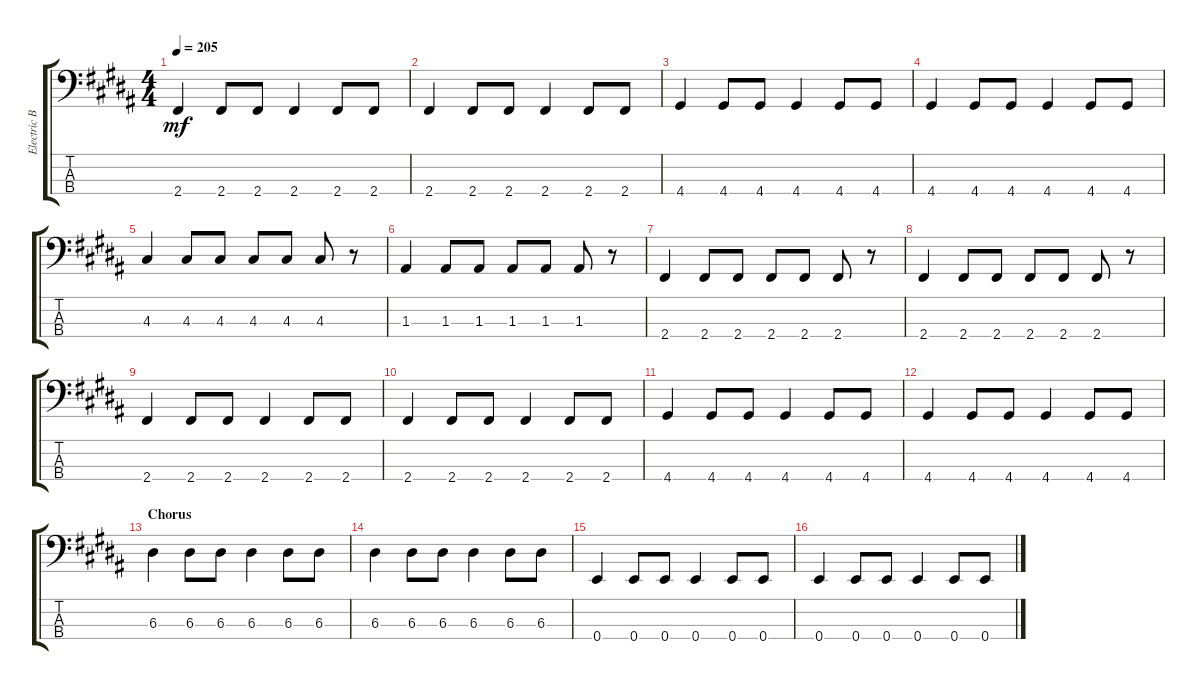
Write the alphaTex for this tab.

\track ("Electric Bass" "Electric B") {instrument electricbassfinger}
\staff {score tabs}
\tuning (G2 D2 A1 E1) {hide}
\ts (4 4)
\tempo 205
\clef f4
\ks b
2.4.4{dy mf} 2.4.8 2.4.8 2.4.4 2.4.8 2.4.8 |
2.4.4 2.4.8 2.4.8 2.4.4 2.4.8 2.4.8 |
4.4.4 4.4.8 4.4.8 4.4.4 4.4.8 4.4.8 |
4.4.4 4.4.8 4.4.8 4.4.4 4.4.8 4.4.8 |
4.3.4 4.3.8 4.3.8 4.3.8 4.3.8 4.3.8 r.8 |
1.3.4 1.3.8 1.3.8 1.3.8 1.3.8 1.3.8 r.8 |
2.4.4 2.4.8 2.4.8 2.4.8 2.4.8 2.4.8 r.8 |
2.4.4 2.4.8 2.4.8 2.4.8 2.4.8 2.4.8 r.8 |
2.4.4 2.4.8 2.4.8 2.4.4 2.4.8 2.4.8 |
2.4.4 2.4.8 2.4.8 2.4.4 2.4.8 2.4.8 |
4.4.4 4.4.8 4.4.8 4.4.4 4.4.8 4.4.8 |
4.4.4 4.4.8 4.4.8 4.4.4 4.4.8 4.4.8 |
\section ("" "Chorus")
6.3.4 6.3.8 6.3.8 6.3.4 6.3.8 6.3.8 |
6.3.4 6.3.8 6.3.8 6.3.4 6.3.8 6.3.8 |
0.4.4 0.4.8 0.4.8 0.4.4 0.4.8 0.4.8 |
0.4.4 0.4.8 0.4.8 0.4.4 0.4.8 0.4.8
